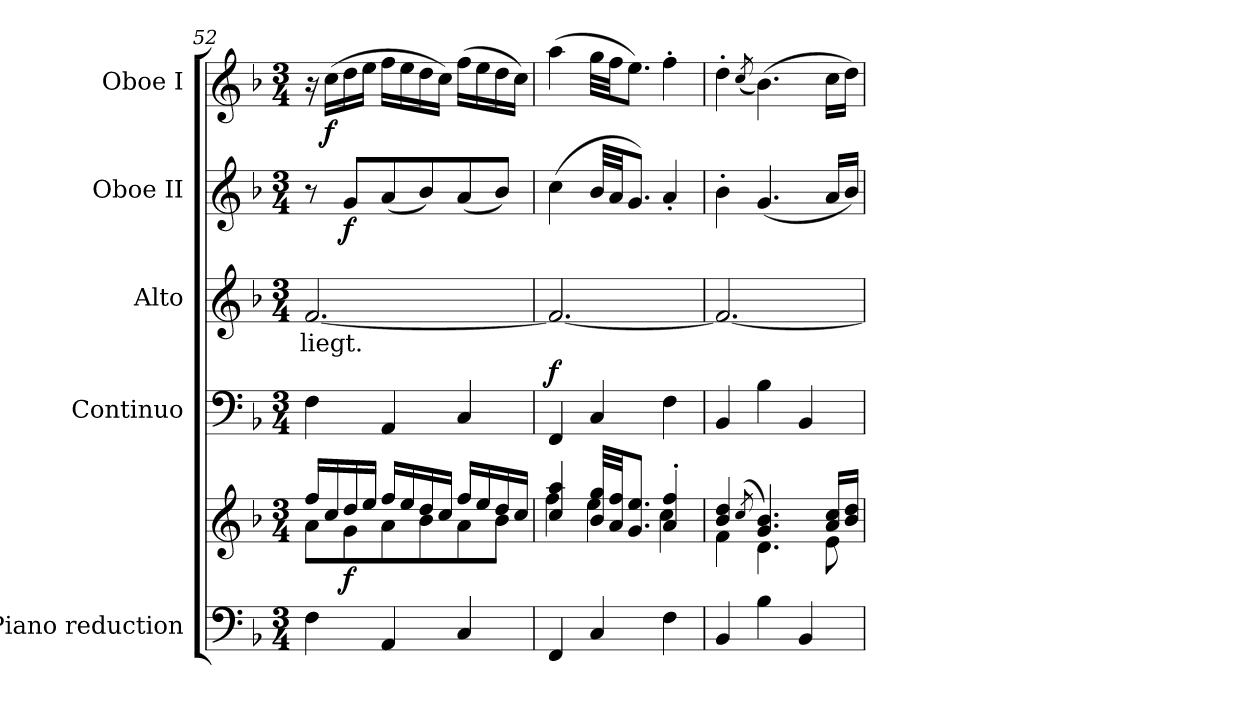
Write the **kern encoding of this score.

**kern	**kern	**dynam	**kern	**dynam	**kern	**text	**kern	**dynam	**kern	**dynam
*part5	*part5	*part5	*part4	*part4	*part3	*part3	*part2	*part2	*part1	*part1
*staff6	*staff5	*staff5/6	*staff4	*staff4	*staff3	*staff3	*staff2	*staff2	*staff1	*staff1
*I"Piano reduction	*	*	*I"Continuo	*	*I"Alto	*	*I"Oboe II	*	*I"Oboe I	*
*I'Pno	*	*	*	*	*	*	*I'Ob	*	*I'Ob	*
*clefF4	*clefG2	*	*clefF4	*	*clefG2	*	*clefG2	*	*clefG2	*
*k[b-]	*k[b-]	*	*k[b-]	*	*k[b-]	*	*k[b-]	*	*k[b-]	*
*M3/4	*M3/4	*	*M3/4	*	*M3/4	*	*M3/4	*	*M3/4	*
=52	=52	=52	=52	=52	=52	=52	=52	=52	=52	=52
*	*^	*	*	*	*	*	*	*	*	*
!	!	!	!	!	!	!	!LO:LY:b	!	!	!	!
4F\	16ff/LL	8a\L	.	4F\	.	[2.f/	liegt.	8r	.	16r	.
!	!	!	!	!	!	!	!	!	!	!	!LO:DY:b
.	16cc/	.	.	.	.	.	.	.	.	(>16cc\LL	f
!	!	!	!LO:DY:b	!	!	!	!	!	!LO:DY:b	!	!
.	16dd/	8g\	f	.	.	.	.	8g/L	f	16dd\	.
.	16ee/JJ	.	.	.	.	.	.	.	.	16ee\JJ	.
4AA/	16ff/LL	8a\	.	4AA/	.	.	.	(<8a/	.	16ff\LL	.
.	16ee/	.	.	.	.	.	.	.	.	16ee\	.
.	16dd/	8b-\	.	.	.	.	.	8b-/)	.	16dd\	.
.	16cc/JJ	.	.	.	.	.	.	.	.	16cc\JJ)	.
4C/	16ff/LL	8a\	.	4C/	.	.	.	(<8a/	.	(>16ff\LL	.
.	16ee/	.	.	.	.	.	.	.	.	16ee\	.
.	16dd/	8b-\J	.	.	.	.	.	8b-/J)	.	16dd\	.
.	16cc/JJ	.	.	.	.	.	.	.	.	16cc\JJ)	.
=53	=53	=53	=53	=53	=53	=53	=53	=53	=53	=53	=53
!	!	!	!	!	!LO:DY:a	!	!	!	!	!	!
4FF/	4cc/ 4aa/	4ff\	.	4FF/	f	2.f/_	.	(>4cc\	.	(>4aa\	.
4C/	32b-/ 32gg/LLL	4ee\	.	4C/	.	.	.	32b-/LLL	.	32gg\LLL	.
.	32a/ 32ff/JJ	.	.	.	.	.	.	32a/JJ	.	32ff\JJ	.
.	8.g/ 8.ee/J	.	.	.	.	.	.	8.g/J)	.	8.ee\J)	.
4F\	4a/' 4ff/'	4cc\	.	4F\	.	.	.	4a'/	.	4ff'\	.
=54	=54	=54	=54	=54	=54	=54	=54	=54	=54	=54	=54
4BB-/	4b-/ 4dd/	4f\	.	4BB-/	.	2.f/_	.	4b-'\	.	4dd'\	.
.	(<8qcc/	.	.	.	.	.	.	.	.	(<8qcc/	.
4B-\	4.g/ 4.b-/)	4.d\	.	4B-\	.	.	.	(<4.g/	.	(>4.b-\)	.
4BB-/	.	.	.	4BB-/	.	.	.	.	.	.	.
.	16a/ 16cc/LL	8e\	.	.	.	.	.	16a/LL	.	16cc\LL	.
.	16b-/ 16dd/JJ	.	.	.	.	.	.	16b-/JJ)	.	16dd\JJ)	.
*	*v	*v	*	*	*	*	*	*	*	*	*
=	=	=	=	=	=	=	=	=	=	=
*-	*-	*-	*-	*-	*-	*-	*-	*-	*-	*-
